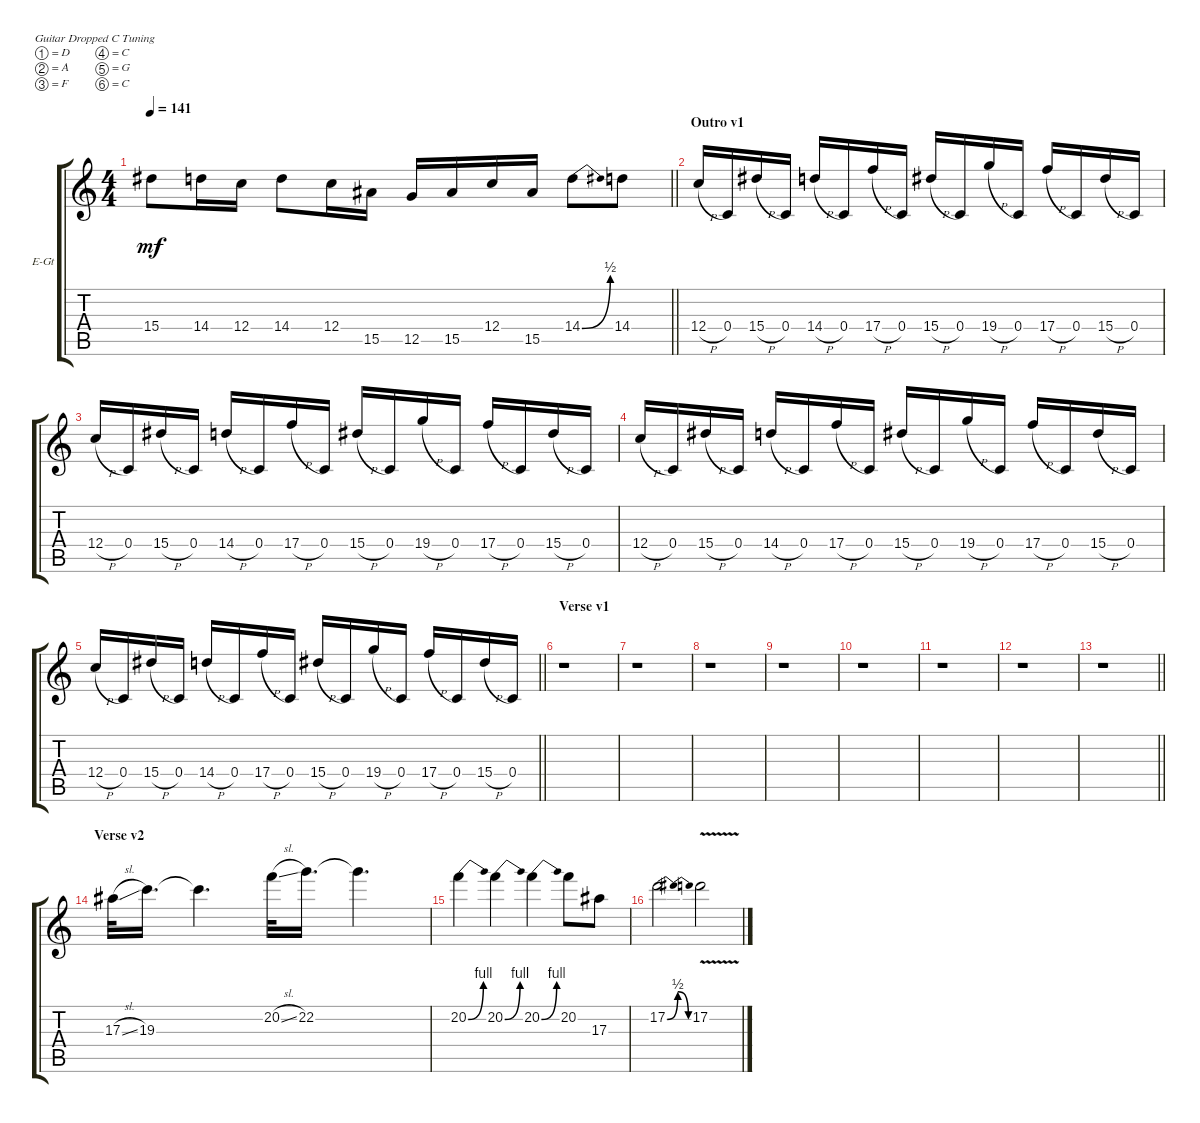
\bracketExtendMode groupsimilarinstruments
\firstSystemTrackNameOrientation horizontal
\otherSystemsTrackNameOrientation horizontal
\track ("Guitar Lead 2" "E-Gt") {solo instrument overdrivenguitar}
\staff {score tabs}
\tuning (D4 A3 F3 C3 G2 C2)
\ts (4 4)
\tempo 141
\clef g2
\barLineRight lightlight
\ks c
15.4.8{dy mf} 14.4.16 12.4.16 14.4.8 12.4.16 15.5.16 12.5.16 15.5.16 12.4.16 15.5.16 14.4{be (bend 0 0 60 2)}.8 14.4.8 |
\section ("" "Outro v1")
12.4{h}.16 0.4.16 15.4{h}.16 0.4.16 14.4{h}.16 0.4.16 17.4{h}.16 0.4.16 15.4{h}.16 0.4.16 19.4{h}.16 0.4.16 17.4{h}.16 0.4.16 15.4{h}.16 0.4.16 |
12.4{h}.16 0.4.16 15.4{h}.16 0.4.16 14.4{h}.16 0.4.16 17.4{h}.16 0.4.16 15.4{h}.16 0.4.16 19.4{h}.16 0.4.16 17.4{h}.16 0.4.16 15.4{h}.16 0.4.16 |
12.4{h}.16 0.4.16 15.4{h}.16 0.4.16 14.4{h}.16 0.4.16 17.4{h}.16 0.4.16 15.4{h}.16 0.4.16 19.4{h}.16 0.4.16 17.4{h}.16 0.4.16 15.4{h}.16 0.4.16 |
\barLineRight lightlight
12.4{h}.16 0.4.16 15.4{h}.16 0.4.16 14.4{h}.16 0.4.16 17.4{h}.16 0.4.16 15.4{h}.16 0.4.16 19.4{h}.16 0.4.16 17.4{h}.16 0.4.16 15.4{h}.16 0.4.16 |
\section ("" "Verse v1")
r.1 |
r.1 |
r.1 |
r.1 |
r.1 |
r.1 |
r.1 |
\barLineRight lightlight
r.1 |
\section ("" "Verse v2")
17.3{sl}.32 19.3.16{d} 19.3{t}.4{d} 20.2{sl}.32 22.2.16{d} 22.2{t}.4{d} |
20.2{be (bend 0 0 15 4)}.4 20.2{be (bend 0 0 15 4)}.4 20.2{be (bend 0 0 15 4)}.4 20.2.8 17.3.8 |
17.2{be (bendrelease 0 0 3.5999999999999996 2 3.5999999999999996 2 60 0)}.2 17.2{v}.2
